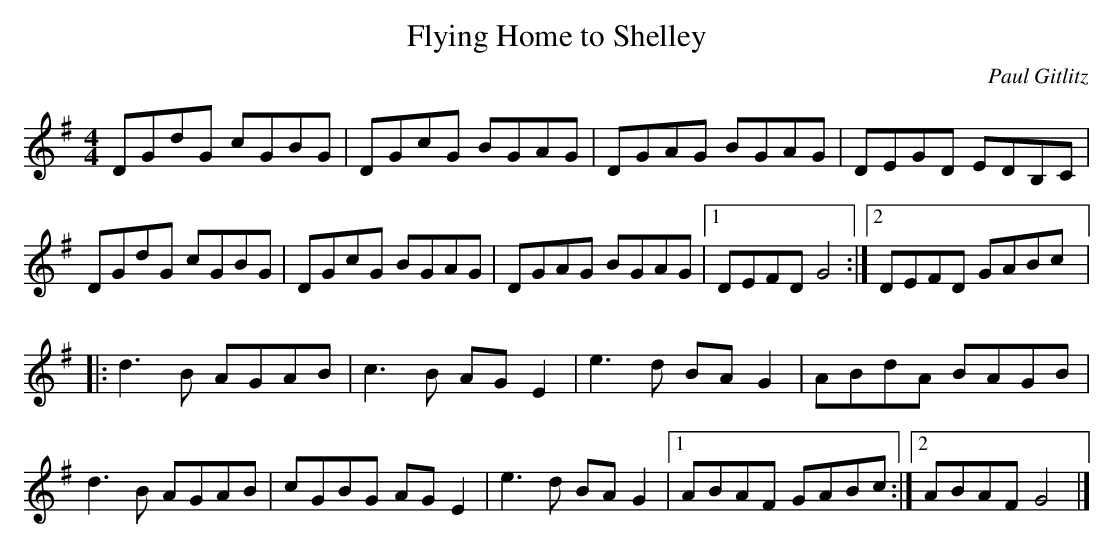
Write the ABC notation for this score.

X:1
T:Flying Home to Shelley
C:Paul Gitlitz
M:4/4
L:1/8
K:G
DGdG cGBG | DGcG BGAG | DGAG BGAG | DEGD EDB,C |
DGdG cGBG | DGcG BGAG | DGAG BGAG |1 DEFD G4 :|2 DEFD GABc |:
d3B AGAB | c3B AGE2 | e3d BAG2 | ABdA BAGB |
d3B AGAB | cGBG AGE2 | e3d BAG2 |1 ABAF GABc :|2 ABAF G4 |]
